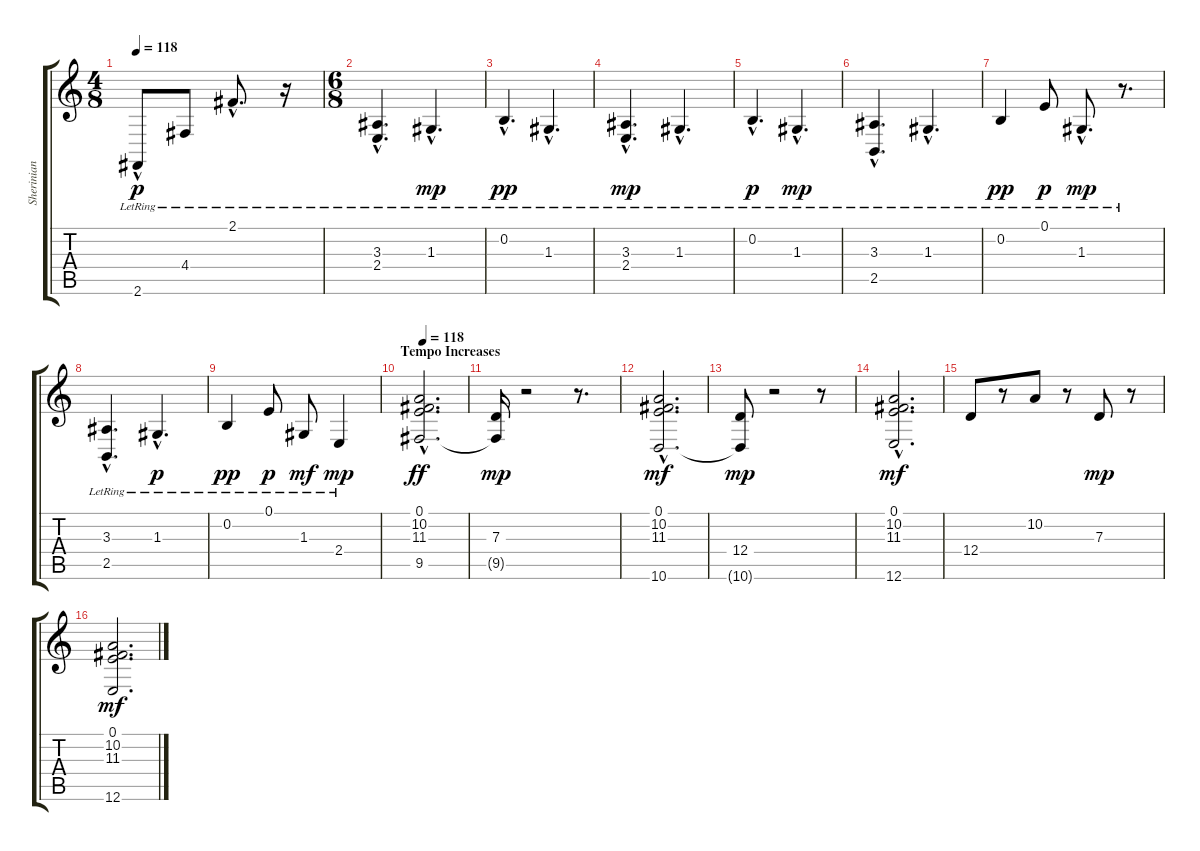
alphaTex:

\track ("Sherinian Piano" "Sherinian ") {instrument electricpiano1}
\staff {score tabs}
\tuning (E4 B3 G3 D3 A2 E2) {hide}
\ts (4 8)
\tempo 118
\clef g2
\ks c
2.6{hac lr}.8{dy p} 4.4{lr}.8 2.1{hac lr}.8{d} r.16 |
\ts (6 8)
(3.3{hac lr} 2.4{lr}).4{d} 1.3{hac lr}.4{d dy mp} |
0.2{hac lr}.4{d dy pp} 1.3{hac lr}.4{d} |
(3.3{hac lr} 2.4{lr}).4{d dy mp} 1.3{hac lr}.4{d} |
0.2{hac lr}.4{d dy p} 1.3{hac lr}.4{d dy mp} |
(3.3{hac lr} 2.5{lr}).4{d} 1.3{hac lr}.4{d} |
0.2{lr}.4{dy pp} 0.1{lr}.8{dy p} 1.3{hac lr}.8{d dy mp} r.8{d} |
(3.3{hac lr} 2.5{lr}).4{d} 1.3{hac lr}.4{d dy p} |
0.2{lr}.4{dy pp} 0.1{lr}.8{dy p} 1.3{lr}.8{dy mf} 2.4{lr}.4{dy mp} |
\section ("" "Tempo Increases")
\tempo 118
(0.1 10.2 11.3 9.5{hac}).2{d dy ff} |
(7.3 9.5{t}).16{dy mp} r.2 r.8{d} |
(0.1 10.2 11.3 10.6{hac}).2{d dy mf} |
(12.4 10.6{t}).8{dy mp} r.2 r.8 |
(0.1{hac} 10.2{hac} 11.3{hac} 12.6).2{d dy mf} |
12.4.8 r.8 10.2.8 r.8 7.3.8{dy mp} r.8 |
(0.1 10.2 11.3 12.6).2{d dy mf}
